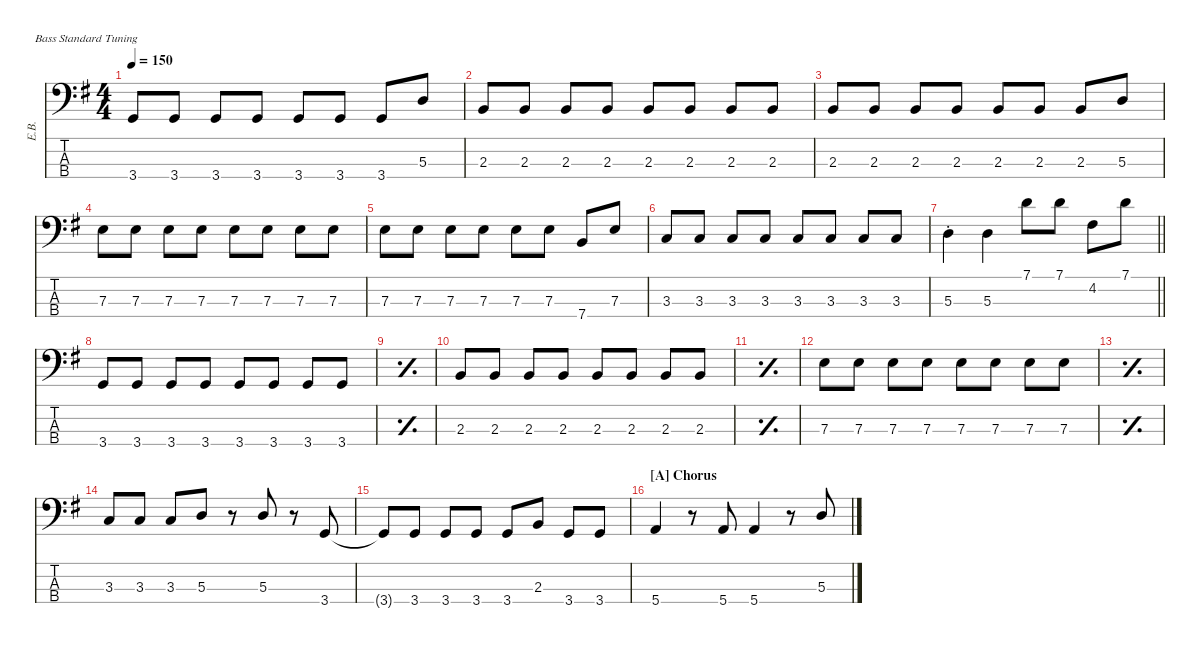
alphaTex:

\defaultSystemsLayout 4
\hideDynamics
\bracketExtendMode nobrackets
\otherSystemsTrackNameOrientation horizontal
\track ("Electric Bass" "E.B.") {defaultSystemsLayout 4 instrument electricbasspick}
\staff {score tabs}
\tuning (G2 D2 A1 E1)
\ts (4 4)
\tempo 150
\clef f4
\scale
0.95328
\ks g
3.4{acc forcenatural}.8{dy mf beam Up} 3.4{acc forcenatural}.8{beam Up} 3.4{acc forcenatural}.8{beam Up} 3.4{acc forcenatural}.8{beam Up} 3.4{acc forcenatural}.8{beam Up} 3.4{acc forcenatural}.8{beam Up} 3.4{acc forcenatural}.8{beam Up} 5.3{acc forcenatural}.8{beam Up} |
\scale
0.95328 2.3{acc forcenatural}.8{beam Up} 2.3{acc forcenatural}.8{beam Up} 2.3{acc forcenatural}.8{beam Up} 2.3{acc forcenatural}.8{beam Up} 2.3{acc forcenatural}.8{beam Up} 2.3{acc forcenatural}.8{beam Up} 2.3{acc forcenatural}.8{beam Up} 2.3{acc forcenatural}.8{beam Up} |
\scale
0.95328 2.3{acc forcenatural}.8{beam Up} 2.3{acc forcenatural}.8{beam Up} 2.3{acc forcenatural}.8{beam Up} 2.3{acc forcenatural}.8{beam Up} 2.3{acc forcenatural}.8{beam Up} 2.3{acc forcenatural}.8{beam Up} 2.3{acc forcenatural}.8{beam Up} 5.3{acc forcenatural}.8{beam Up} |
\scale
1.13574 7.3{acc forcenatural}.8{beam Down} 7.3{acc forcenatural}.8{beam Down} 7.3{acc forcenatural}.8{beam Down} 7.3{acc forcenatural}.8{beam Down} 7.3{acc forcenatural}.8{beam Down} 7.3{acc forcenatural}.8{beam Down} 7.3{acc forcenatural}.8{beam Down} 7.3{acc forcenatural}.8{beam Down} |
\scale
0.948859 7.3{acc forcenatural}.8{beam Down} 7.3{acc forcenatural}.8{beam Down} 7.3{acc forcenatural}.8{beam Down} 7.3{acc forcenatural}.8{beam Down} 7.3{acc forcenatural}.8{beam Down} 7.3{acc forcenatural}.8{beam Down} 7.4{acc forcenatural}.8{beam Up} 7.3{acc forcenatural}.8{beam Up} |
\scale
0.948859 3.3{acc forcenatural}.8{beam Up} 3.3{acc forcenatural}.8{beam Up} 3.3{acc forcenatural}.8{beam Up} 3.3{acc forcenatural}.8{beam Up} 3.3{acc forcenatural}.8{beam Up} 3.3{acc forcenatural}.8{beam Up} 3.3{acc forcenatural}.8{beam Up} 3.3{acc forcenatural}.8{beam Up} |
\scale
0.966543
\barLineRight lightlight
5.3{st acc forcenatural}.4{beam Down} 5.3{acc forcenatural}.4{beam Down} 7.1{acc forcenatural}.8{beam Down} 7.1{acc forcenatural}.8{beam Down} 4.2{acc #}.8{beam Down} 7.1{acc forcenatural}.8{beam Down} |
\scale
1.14016 3.4{acc forcenatural}.8{beam Up} 3.4{acc forcenatural}.8{beam Up} 3.4{acc forcenatural}.8{beam Up} 3.4{acc forcenatural}.8{beam Up} 3.4{acc forcenatural}.8{beam Up} 3.4{acc forcenatural}.8{beam Up} 3.4{acc forcenatural}.8{beam Up} 3.4{acc forcenatural}.8{beam Up} |
\simile simple
\scale
0.95328 |
\simile none
\scale
0.95328 2.3{acc forcenatural}.8{beam Up} 2.3{acc forcenatural}.8{beam Up} 2.3{acc forcenatural}.8{beam Up} 2.3{acc forcenatural}.8{beam Up} 2.3{acc forcenatural}.8{beam Up} 2.3{acc forcenatural}.8{beam Up} 2.3{acc forcenatural}.8{beam Up} 2.3{acc forcenatural}.8{beam Up} |
\simile simple
\scale
0.95328 |
\simile none
\scale
1.13574 7.3{acc forcenatural}.8{beam Down} 7.3{acc forcenatural}.8{beam Down} 7.3{acc forcenatural}.8{beam Down} 7.3{acc forcenatural}.8{beam Down} 7.3{acc forcenatural}.8{beam Down} 7.3{acc forcenatural}.8{beam Down} 7.3{acc forcenatural}.8{beam Down} 7.3{acc forcenatural}.8{beam Down} |
\simile simple
\scale
0.948859 |
\simile none
\scale
0.948859 3.3{acc forcenatural}.8{beam Up} 3.3{acc forcenatural}.8{beam Up} 3.3{acc forcenatural}.8{beam Up} 5.3{acc forcenatural}.8{beam Up} r.8{beam Up} 5.3{acc forcenatural}.8{beam Up} r.8{beam Up} 3.4{acc forcenatural}.8{beam Up} |
\scale
0.966543 3.4{t acc forcenatural}.8{beam Up} 3.4{acc forcenatural}.8{beam Up} 3.4{acc forcenatural}.8{beam Up} 3.4{acc forcenatural}.8{beam Up} 3.4{acc forcenatural}.8{beam Up} 2.3{acc forcenatural}.8{beam Up} 3.4{acc forcenatural}.8{beam Up} 3.4{acc forcenatural}.8{beam Up} |
\section ("A" "Chorus")
\scale
1.14016 5.4{acc forcenatural}.4{beam Up} r.8{beam Up} 5.4{acc forcenatural}.8{beam Up} 5.4{acc forcenatural}.4{beam Up} r.8{beam Up} 5.3{acc forcenatural}.8{beam Up}
